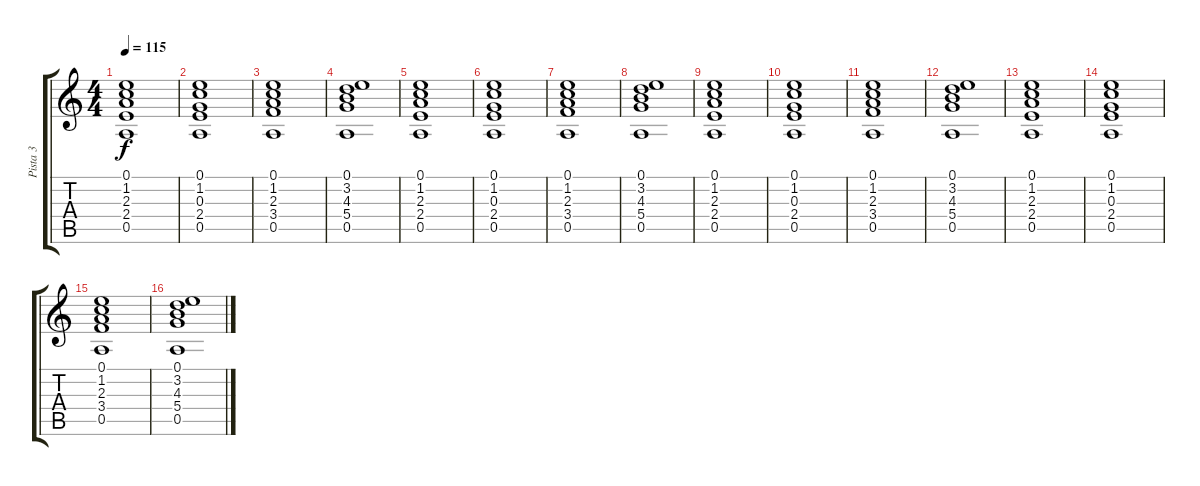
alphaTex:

\track ("Pista 3" "Pista 3") {instrument overdrivenguitar}
\staff {score tabs}
\tuning (E4 B3 G3 D3 A2 E2) {hide}
\ts (4 4)
\tempo 115
\clef g2
\ks c
(0.1 1.2 2.3 2.4 0.5).1{dy f volume 8 instrument overdrivenguitar} |
(0.1 1.2 0.3 2.4 0.5).1 |
(0.1 1.2 2.3 3.4 0.5).1 |
(0.1 3.2 4.3 5.4 0.5).1 |
(0.1 1.2 2.3 2.4 0.5).1 |
(0.1 1.2 0.3 2.4 0.5).1 |
(0.1 1.2 2.3 3.4 0.5).1 |
(0.1 3.2 4.3 5.4 0.5).1 |
(0.1 1.2 2.3 2.4 0.5).1 |
(0.1 1.2 0.3 2.4 0.5).1 |
(0.1 1.2 2.3 3.4 0.5).1 |
(0.1 3.2 4.3 5.4 0.5).1 |
(0.1 1.2 2.3 2.4 0.5).1 |
(0.1 1.2 0.3 2.4 0.5).1 |
(0.1 1.2 2.3 3.4 0.5).1 |
(0.1 3.2 4.3 5.4 0.5).1
